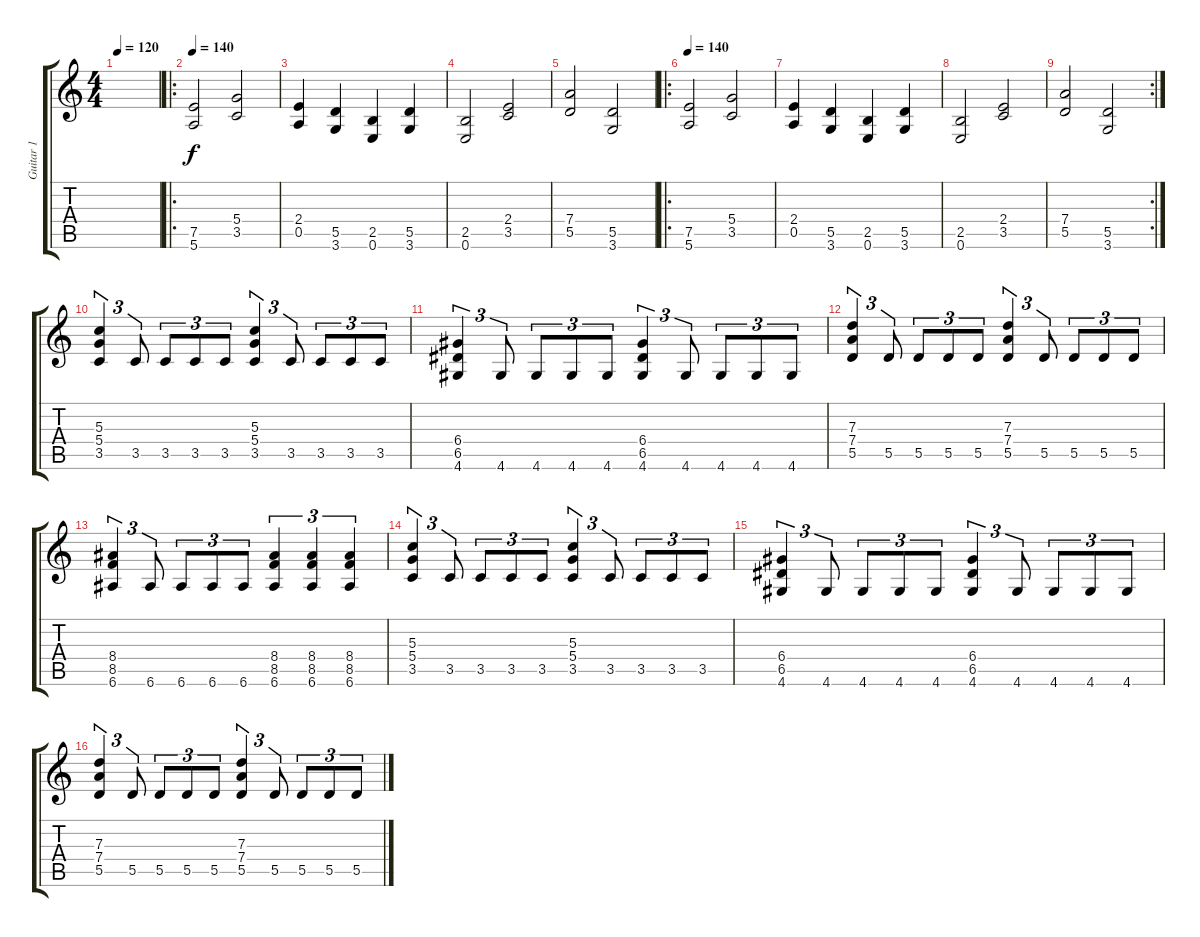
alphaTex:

\track ("Guitar 1" "Guitar 1") {instrument distortionguitar}
\staff {score tabs}
\tuning (E4 B3 G3 D3 A2 E2) {hide}
\ts (4 4)
\tempo 120
\clef g2
\ks c
|
\ro
\tempo 140
(7.5 5.6).2{volume 12} (5.4 3.5).2 |
(2.4 0.5).4 (5.5 3.6).4 (2.5 0.6).4 (5.5 3.6).4 |
(2.5 0.6).2 (2.4 3.5).2 |
(7.4 5.5).2 (5.5 3.6).2 |
\ro
\tempo 140
(7.5 5.6).2{volume 16} (5.4 3.5).2 |
(2.4 0.5).4 (5.5 3.6).4 (2.5 0.6).4 (5.5 3.6).4 |
(2.5 0.6).2 (2.4 3.5).2 |
\rc 2
(7.4 5.5).2 (5.5 3.6).2 |
(5.3 5.4 3.5).4{tu (3 2) volume 13 instrument distortionguitar} 3.5.8{tu (3 2)} 3.5.8{tu (3 2)} 3.5.8{tu (3 2)} 3.5.8{tu (3 2)} (5.3 5.4 3.5).4{tu (3 2)} 3.5.8{tu (3 2)} 3.5.8{tu (3 2)} 3.5.8{tu (3 2)} 3.5.8{tu (3 2)} |
(6.4 6.5 4.6).4{tu (3 2)} 4.6.8{tu (3 2)} 4.6.8{tu (3 2)} 4.6.8{tu (3 2)} 4.6.8{tu (3 2)} (6.4 6.5 4.6).4{tu (3 2)} 4.6.8{tu (3 2)} 4.6.8{tu (3 2)} 4.6.8{tu (3 2)} 4.6.8{tu (3 2)} |
(7.3 7.4 5.5).4{tu (3 2)} 5.5.8{tu (3 2)} 5.5.8{tu (3 2)} 5.5.8{tu (3 2)} 5.5.8{tu (3 2)} (7.3 7.4 5.5).4{tu (3 2)} 5.5.8{tu (3 2)} 5.5.8{tu (3 2)} 5.5.8{tu (3 2)} 5.5.8{tu (3 2)} |
(8.4 8.5 6.6).4{tu (3 2)} 6.6.8{tu (3 2)} 6.6.8{tu (3 2)} 6.6.8{tu (3 2)} 6.6.8{tu (3 2)} (8.4 8.5 6.6).4{tu (3 2)} (8.4 8.5 6.6).4{tu (3 2)} (8.4 8.5 6.6).4{tu (3 2)} |
(5.3 5.4 3.5).4{tu (3 2)} 3.5.8{tu (3 2)} 3.5.8{tu (3 2)} 3.5.8{tu (3 2)} 3.5.8{tu (3 2)} (5.3 5.4 3.5).4{tu (3 2)} 3.5.8{tu (3 2)} 3.5.8{tu (3 2)} 3.5.8{tu (3 2)} 3.5.8{tu (3 2)} |
(6.4 6.5 4.6).4{tu (3 2)} 4.6.8{tu (3 2)} 4.6.8{tu (3 2)} 4.6.8{tu (3 2)} 4.6.8{tu (3 2)} (6.4 6.5 4.6).4{tu (3 2)} 4.6.8{tu (3 2)} 4.6.8{tu (3 2)} 4.6.8{tu (3 2)} 4.6.8{tu (3 2)} |
(7.3 7.4 5.5).4{tu (3 2)} 5.5.8{tu (3 2)} 5.5.8{tu (3 2)} 5.5.8{tu (3 2)} 5.5.8{tu (3 2)} (7.3 7.4 5.5).4{tu (3 2)} 5.5.8{tu (3 2)} 5.5.8{tu (3 2)} 5.5.8{tu (3 2)} 5.5.8{tu (3 2)}
